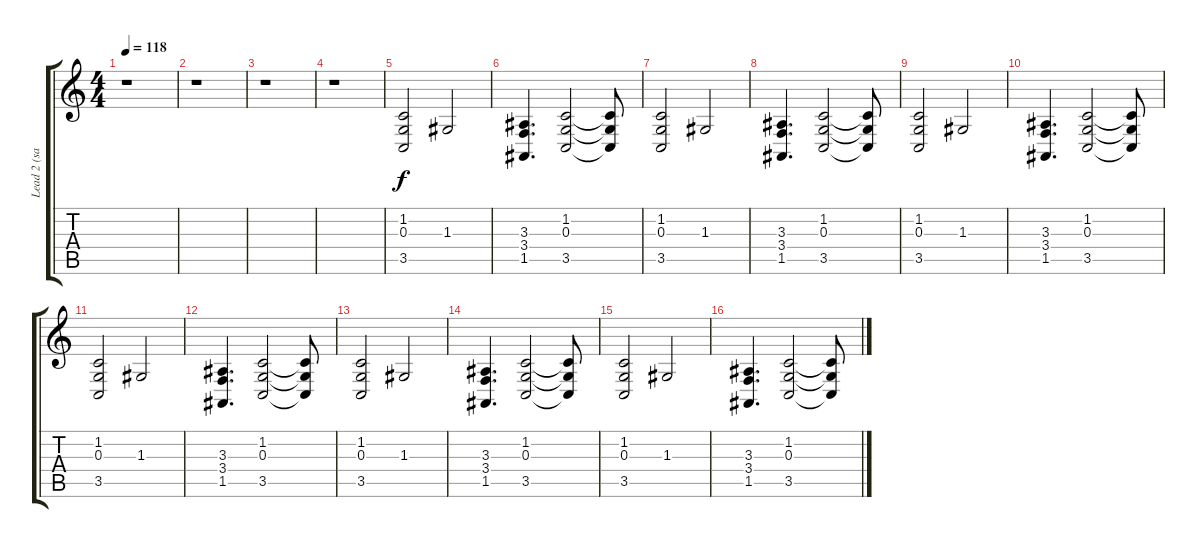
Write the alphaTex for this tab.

\track ("Lead 2 (sawtooth)" "Lead 2 (sa") {instrument lead2sawtooth}
\staff {score tabs}
\tuning (E4 B3 G3 D3 A2 E2) {hide}
\ts (4 4)
\tempo 118
\clef g2
\ks c
r.1{dy f} |
r.1 |
r.1 |
r.1 |
(1.2 0.3 3.5).2 1.3.2 |
(3.3 3.4 1.5).4{d} (1.2 0.3 3.5).2 (1.2{t} 0.3{t} 3.5{t}).8 |
(1.2 0.3 3.5).2 1.3.2 |
(3.3 3.4 1.5).4{d} (1.2 0.3 3.5).2 (1.2{t} 0.3{t} 3.5{t}).8 |
(1.2 0.3 3.5).2 1.3.2 |
(3.3 3.4 1.5).4{d} (1.2 0.3 3.5).2 (1.2{t} 0.3{t} 3.5{t}).8 |
(1.2 0.3 3.5).2 1.3.2 |
(3.3 3.4 1.5).4{d} (1.2 0.3 3.5).2 (1.2{t} 0.3{t} 3.5{t}).8 |
(1.2 0.3 3.5).2 1.3.2 |
(3.3 3.4 1.5).4{d} (1.2 0.3 3.5).2 (1.2{t} 0.3{t} 3.5{t}).8 |
(1.2 0.3 3.5).2 1.3.2 |
(3.3 3.4 1.5).4{d} (1.2 0.3 3.5).2 (1.2{t} 0.3{t} 3.5{t}).8
